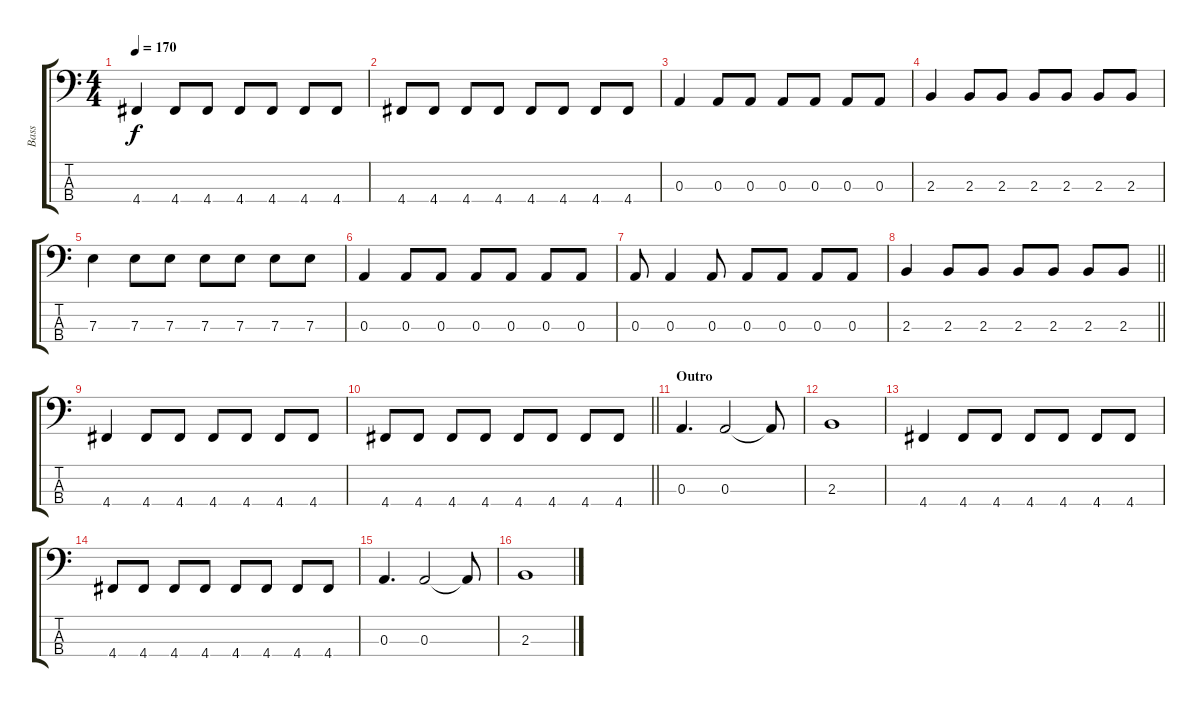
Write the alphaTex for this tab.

\track ("Bass" "Bass") {instrument electricbassfinger}
\staff {score tabs}
\tuning (G2 D2 A1 D1) {hide}
\ts (4 4)
\tempo 170
\clef f4
\ks c
4.4.4{dy f} 4.4.8 4.4.8 4.4.8 4.4.8 4.4.8 4.4.8 |
4.4.8 4.4.8 4.4.8 4.4.8 4.4.8 4.4.8 4.4.8 4.4.8 |
0.3.4 0.3.8 0.3.8 0.3.8 0.3.8 0.3.8 0.3.8 |
2.3.4 2.3.8 2.3.8 2.3.8 2.3.8 2.3.8 2.3.8 |
7.3.4 7.3.8 7.3.8 7.3.8 7.3.8 7.3.8 7.3.8 |
0.3.4 0.3.8 0.3.8 0.3.8 0.3.8 0.3.8 0.3.8 |
0.3.8 0.3.4 0.3.8 0.3.8 0.3.8 0.3.8 0.3.8 |
\barLineRight lightlight
2.3.4 2.3.8 2.3.8 2.3.8 2.3.8 2.3.8 2.3.8 |
4.4.4 4.4.8 4.4.8 4.4.8 4.4.8 4.4.8 4.4.8 |
\barLineRight lightlight
4.4.8 4.4.8 4.4.8 4.4.8 4.4.8 4.4.8 4.4.8 4.4.8 |
\section ("" "Outro")
0.3.4{d} 0.3.2 0.3{t}.8 |
2.3.1 |
4.4.4 4.4.8 4.4.8 4.4.8 4.4.8 4.4.8 4.4.8 |
4.4.8 4.4.8 4.4.8 4.4.8 4.4.8 4.4.8 4.4.8 4.4.8 |
0.3.4{d} 0.3.2 0.3{t}.8 |
2.3.1
